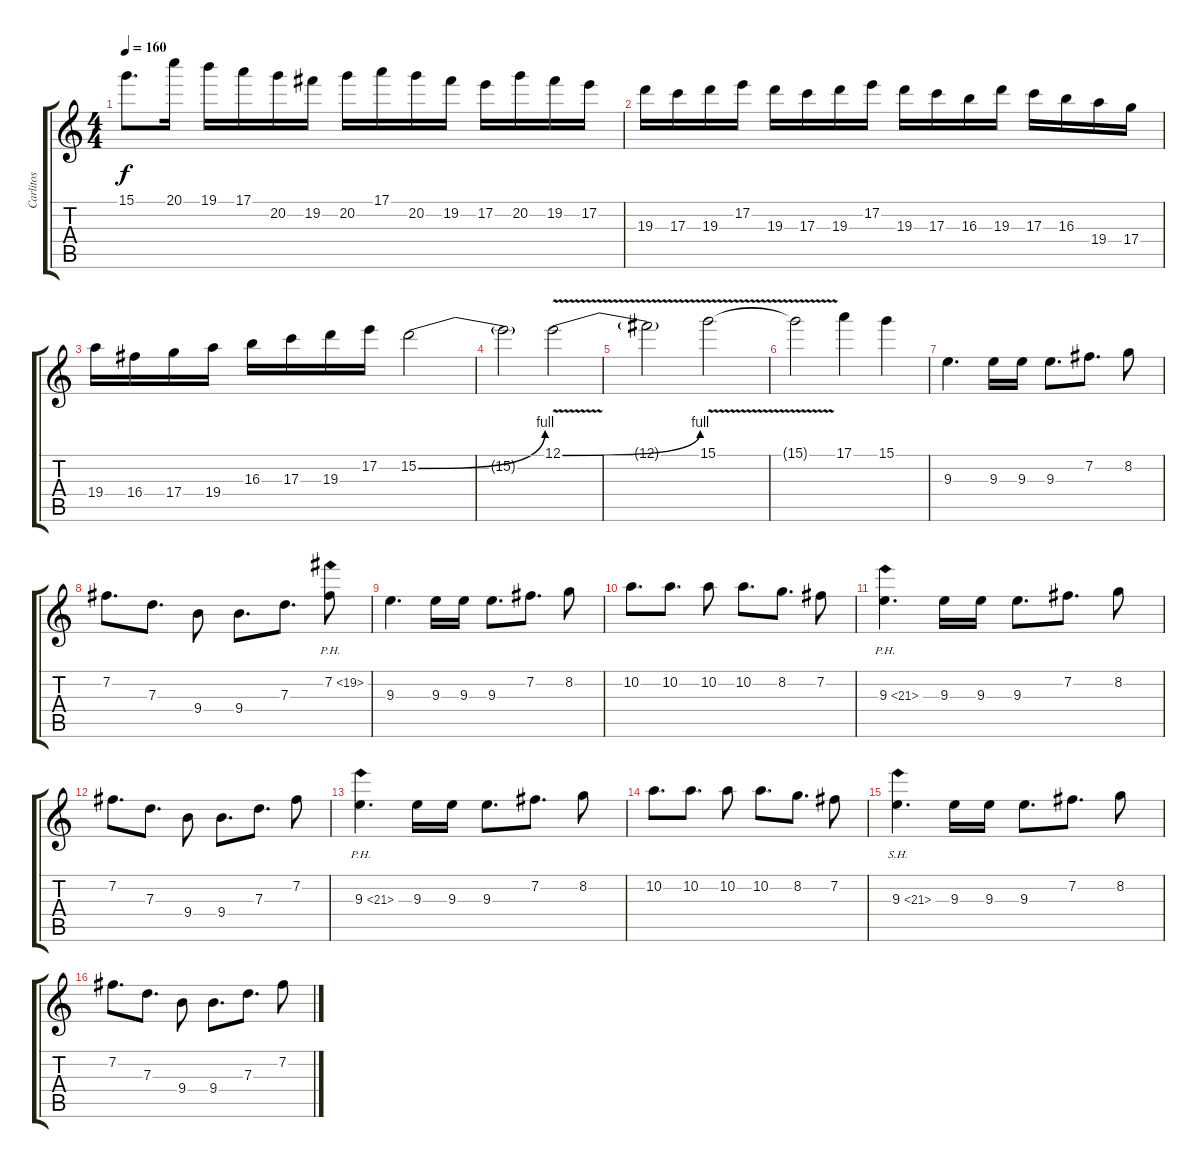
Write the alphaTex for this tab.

\track ("Carlitos" "Carlitos") {instrument overdrivenguitar}
\staff {score tabs}
\tuning (E4 B3 G3 D3 A2 E2) {hide}
\ts (4 4)
\tempo 160
\clef g2
\ks c
15.1{t}.8{d dy f} 20.1.16 19.1.16 17.1.16 20.2.16 19.2.16 20.2.16 17.1.16 20.2.16 19.2.16 17.2.16 20.2.16 19.2.16 17.2.16 |
19.3.16 17.3.16 19.3.16 17.2.16 19.3.16 17.3.16 19.3.16 17.2.16 19.3.16 17.3.16 16.3.16 19.3.16 17.3.16 16.3.16 19.4.16 17.4.16 |
19.4.16 16.4.16 17.4.16 19.4.16 16.3.16 17.3.16 19.3.16 17.2.16 15.2{be (bend 0 0 60 4)}.2 |
15.2{t}.2 12.1{be (bend 0 0 60 4) v}.2 |
12.1{t}.2 15.1{v}.2 |
15.1{t}.2 17.1.4 15.1.4 |
9.3.4{d} 9.3.16 9.3.16 9.3.8{d} 7.2.8{d} 8.2.8 |
7.2.8{d} 7.3.8{d} 9.4.8 9.4.8{d} 7.3.8{d} 7.2{ph 12}.8 |
9.3.4{d} 9.3.16 9.3.16 9.3.8{d} 7.2.8{d} 8.2.8 |
10.2.8{d} 10.2.8{d} 10.2.8 10.2.8{d} 8.2.8{d} 7.2.8 |
9.3{ph 12}.4{d} 9.3.16 9.3.16 9.3.8{d} 7.2.8{d} 8.2.8 |
7.2.8{d} 7.3.8{d} 9.4.8 9.4.8{d} 7.3.8{d} 7.2.8 |
9.3{ph 12}.4{d} 9.3.16 9.3.16 9.3.8{d} 7.2.8{d} 8.2.8 |
10.2.8{d} 10.2.8{d} 10.2.8 10.2.8{d} 8.2.8{d} 7.2.8 |
9.3{sh 12}.4{d} 9.3.16 9.3.16 9.3.8{d} 7.2.8{d} 8.2.8 |
7.2.8{d} 7.3.8{d} 9.4.8 9.4.8{d} 7.3.8{d} 7.2.8
